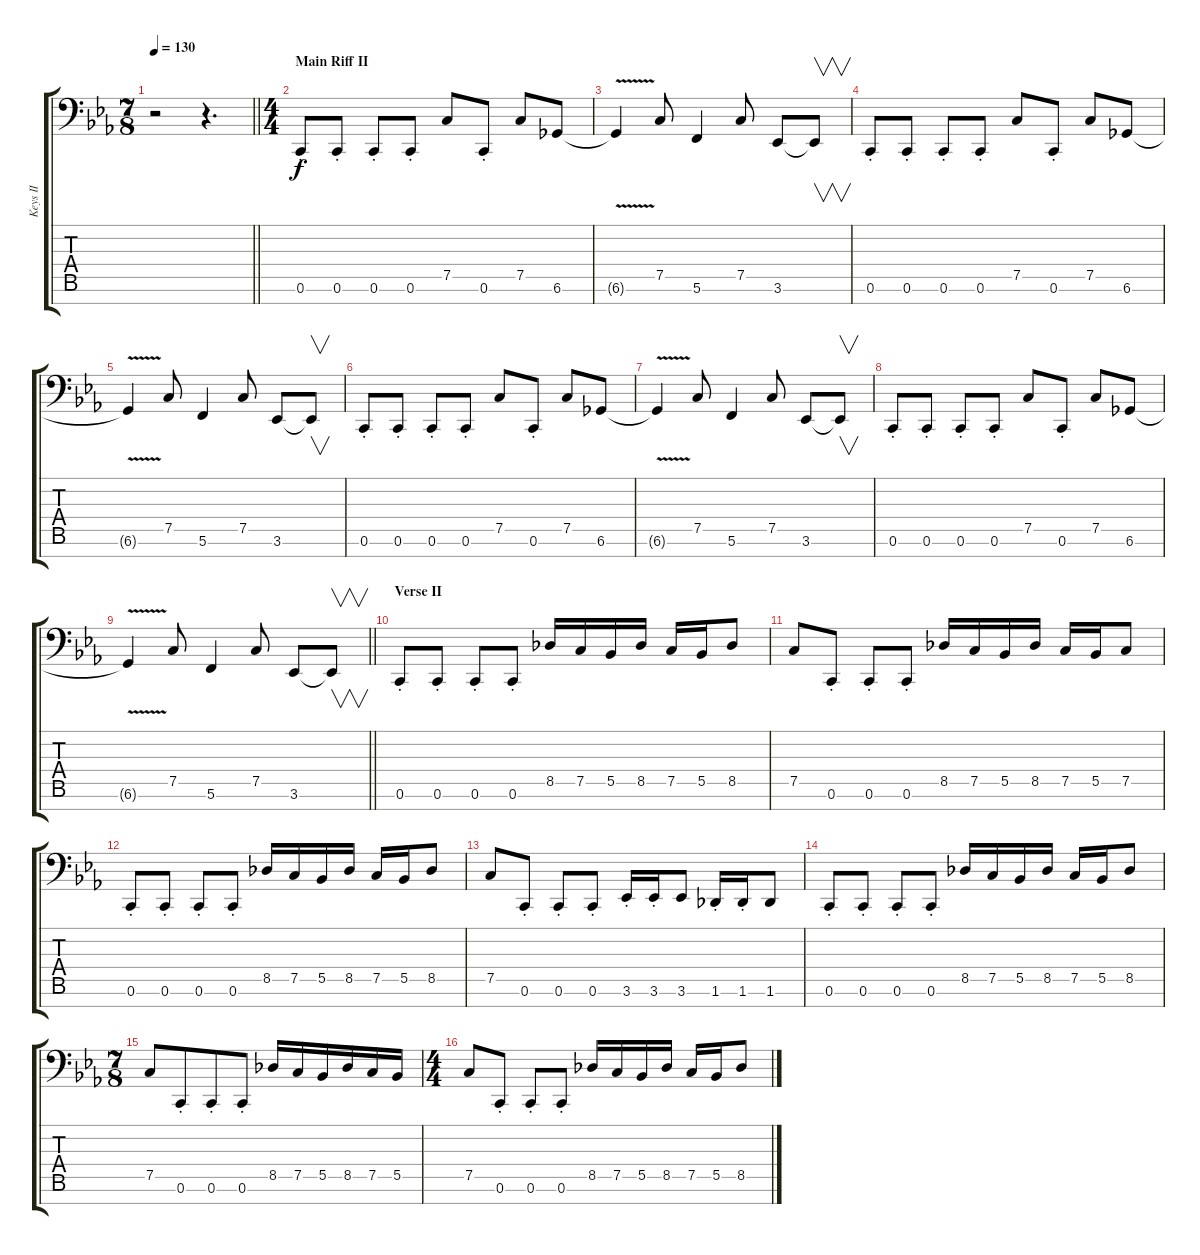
\track ("Keys II" "Keys II") {instrument stringensemble1}
\staff {score tabs}
\tuning (C4 G3 Eb3 Bb2 F2 C2 G1) {hide}
\ts (7 8)
\tempo 130
\clef f4
\barLineRight lightlight
\ks cminor
r.2{dy f} r.4{d} |
\ts (4 4)
\section ("" "Main Riff II")
0.6{st}.8{volume 9 balance 1 instrument lead1square} 0.6{st}.8 0.6{st}.8 0.6{st}.8 7.5.8 0.6{st}.8 7.5.8 6.6.8 |
6.6{v t}.4 7.5.8 5.6.4 7.5.8 3.6.8 3.6{t}.8{v} |
0.6{st}.8 0.6{st}.8 0.6{st}.8 0.6{st}.8 7.5.8 0.6{st}.8 7.5.8 6.6.8 |
6.6{v t}.4 7.5.8 5.6.4 7.5.8 3.6.8 3.6{t}.8{v} |
0.6{st}.8 0.6{st}.8 0.6{st}.8 0.6{st}.8 7.5.8 0.6{st}.8 7.5.8 6.6.8 |
6.6{v t}.4 7.5.8 5.6.4 7.5.8 3.6.8 3.6{t}.8{v} |
0.6{st}.8 0.6{st}.8 0.6{st}.8 0.6{st}.8 7.5.8 0.6{st}.8 7.5.8 6.6.8 |
\barLineRight lightlight
6.6{v t}.4 7.5.8 5.6.4 7.5.8 3.6.8 3.6{t}.8{v} |
\section ("" "Verse II")
0.6{st}.8 0.6{st}.8 0.6{st}.8 0.6{st}.8 8.5.16 7.5.16 5.5.16 8.5.16 7.5.16 5.5.16 8.5.8 |
7.5.8 0.6{st}.8 0.6{st}.8 0.6{st}.8 8.5.16 7.5.16 5.5.16 8.5.16 7.5.16 5.5.16 7.5.8 |
0.6{st}.8 0.6{st}.8 0.6{st}.8 0.6{st}.8 8.5.16 7.5.16 5.5.16 8.5.16 7.5.16 5.5.16 8.5.8 |
7.5.8 0.6{st}.8 0.6{st}.8 0.6{st}.8 3.6{st}.16 3.6{st}.16 3.6.8 1.6{st}.16 1.6{st}.16 1.6.8 |
0.6{st}.8 0.6{st}.8 0.6{st}.8 0.6{st}.8 8.5.16 7.5.16 5.5.16 8.5.16 7.5.16 5.5.16 8.5.8 |
\ts (7 8)
7.5.8 0.6{st}.8 0.6{st}.8 0.6{st}.8 8.5.16 7.5.16 5.5.16 8.5.16 7.5.16 5.5.16 |
\ts (4 4)
7.5.8 0.6{st}.8 0.6{st}.8 0.6{st}.8 8.5.16 7.5.16 5.5.16 8.5.16 7.5.16 5.5.16 8.5.8
